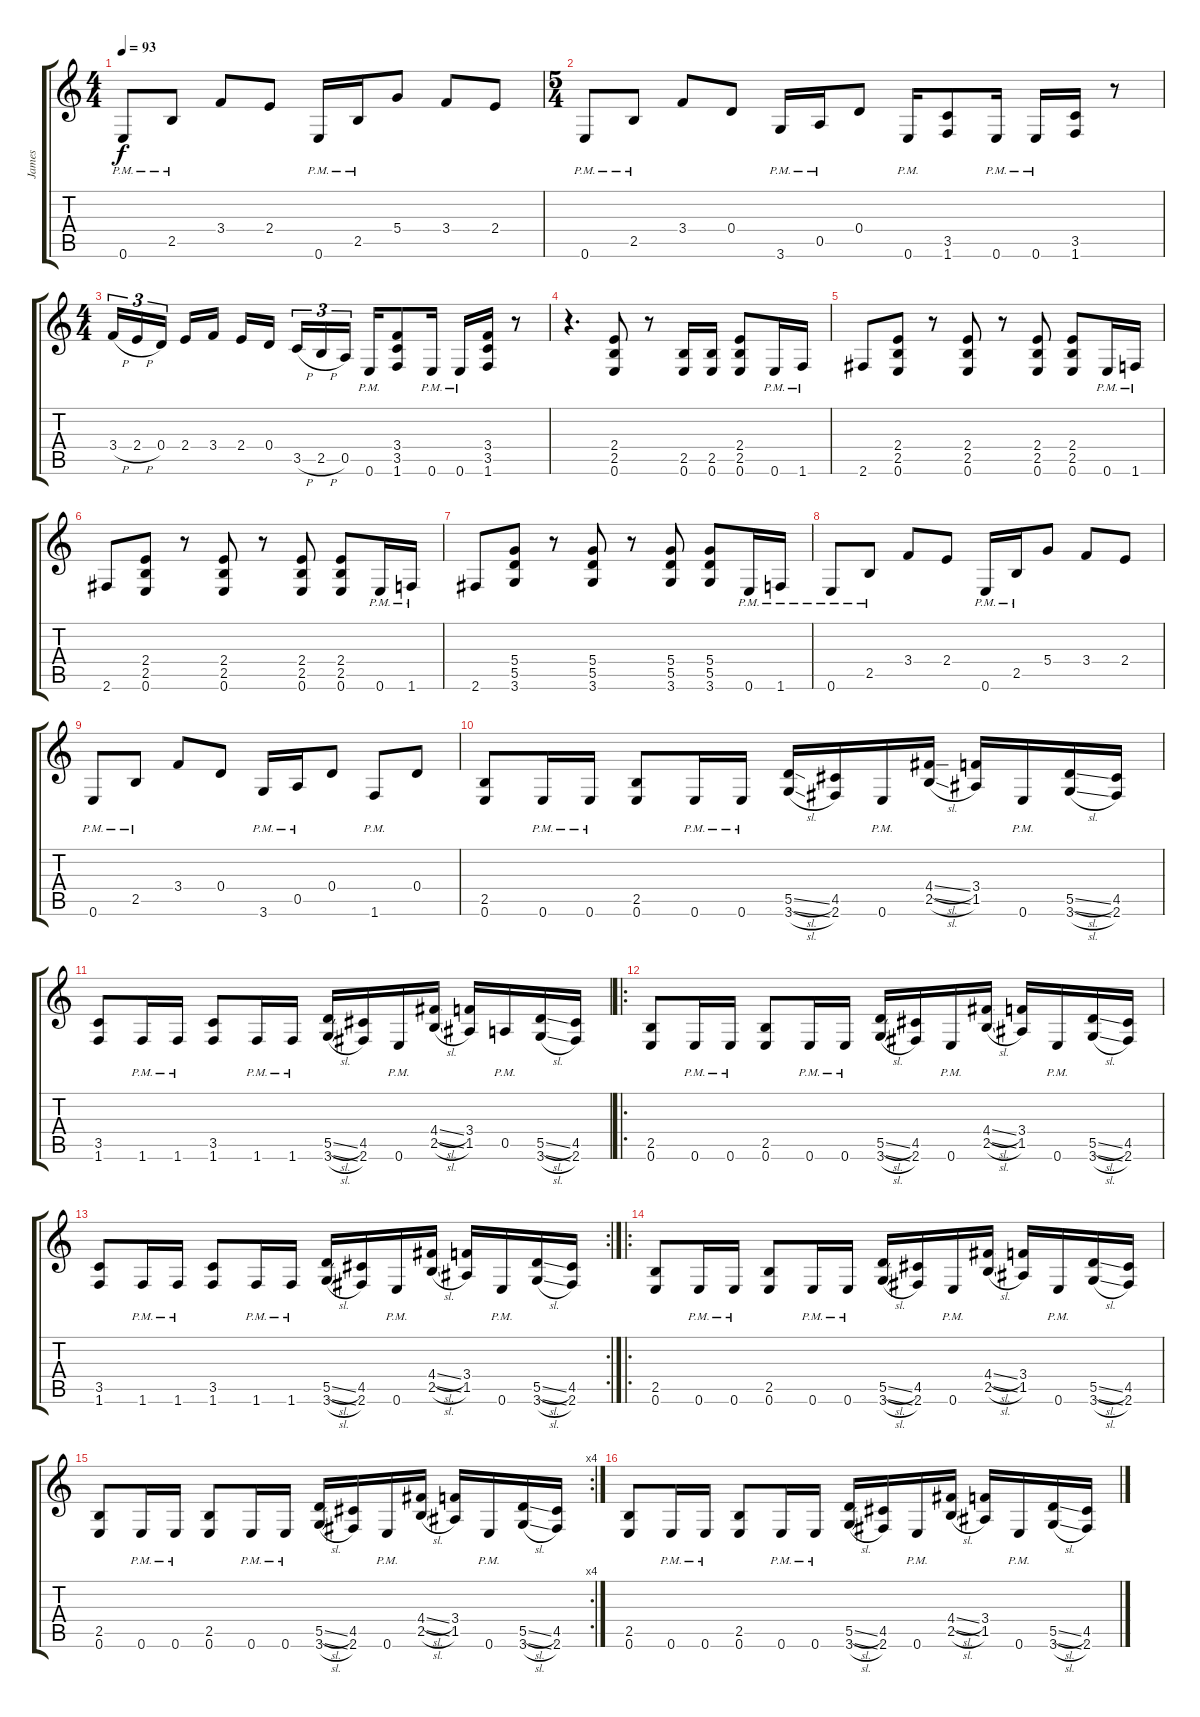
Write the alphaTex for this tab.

\track ("James" "James") {instrument overdrivenguitar}
\staff {score tabs}
\tuning (E4 B3 G3 D3 A2 E2) {hide}
\ts (4 4)
\tempo 93
\clef g2
\ks c
0.6{pm}.8{dy f} 2.5{pm}.8 3.4.8 2.4.8 0.6{pm}.16 2.5{pm}.16 5.4.8 3.4.8 2.4.8 |
\ts (5 4)
0.6{pm}.8 2.5{pm}.8 3.4.8 0.4.8 3.6{pm}.16 0.5{pm}.16 0.4.8 0.6{pm}.16 (3.5 1.6).8 0.6{pm}.16 0.6{pm}.16 (3.5 1.6).16 r.8 |
\ts (4 4)
3.4{h}.16{tu (3 2)} 2.4{h}.16{tu (3 2)} 0.4.16{tu (3 2) beam splitsecondary} 2.4.16 3.4.16 2.4.16 0.4.16{beam splitsecondary} 3.5{h}.16{tu (3 2)} 2.5{h}.16{tu (3 2)} 0.5.16{tu (3 2)} 0.6{pm}.16 (3.4 3.5 1.6).8 0.6{pm}.16 0.6{pm}.16 (3.4 3.5 1.6).16 r.8 |
r.4{d} (2.4 2.5 0.6).8 r.8 (2.5 0.6).16 (2.5 0.6).16 (2.4 2.5 0.6).8 0.6{pm}.16 1.6{pm}.16 |
2.6.8 (2.4 2.5 0.6).8 r.8 (2.4 2.5 0.6).8 r.8 (2.4 2.5 0.6).8 (2.4 2.5 0.6).8 0.6{pm}.16 1.6{pm}.16 |
2.6.8 (2.4 2.5 0.6).8 r.8 (2.4 2.5 0.6).8 r.8 (2.4 2.5 0.6).8 (2.4 2.5 0.6).8 0.6{pm}.16 1.6{pm}.16 |
2.6.8 (5.4 5.5 3.6).8 r.8 (5.4 5.5 3.6).8 r.8 (5.4 5.5 3.6).8 (5.4 5.5 3.6).8 0.6{pm}.16 1.6{pm}.16 |
0.6{pm}.8 2.5{pm}.8 3.4.8 2.4.8 0.6{pm}.16 2.5{pm}.16 5.4.8 3.4.8 2.4.8 |
0.6{pm}.8 2.5{pm}.8 3.4.8 0.4.8 3.6{pm}.16 0.5{pm}.16 0.4.8 1.6{pm}.8 0.4.8 |
(2.5 0.6).8 0.6{pm}.16 0.6{pm}.16 (2.5 0.6).8 0.6{pm}.16 0.6{pm}.16 (5.5{sl} 3.6{sl}).16 (4.5 2.6).16 0.6{pm}.16 (4.4{sl} 2.5{sl}).16 (3.4 1.5).16 0.6{pm}.16 (5.5{sl} 3.6{sl}).16 (4.5 2.6).16 |
(3.5 1.6).8 1.6{pm}.16 1.6{pm}.16 (3.5 1.6).8 1.6{pm}.16 1.6{pm}.16 (5.5{sl} 3.6{sl}).16 (4.5 2.6).16 0.6{pm}.16 (4.4{sl} 2.5{sl}).16 (3.4 1.5).16 0.5{pm}.16 (5.5{sl} 3.6{sl}).16 (4.5 2.6).16 |
\ro
(2.5 0.6).8 0.6{pm}.16 0.6{pm}.16 (2.5 0.6).8 0.6{pm}.16 0.6{pm}.16 (5.5{sl} 3.6{sl}).16 (4.5 2.6).16 0.6{pm}.16 (4.4{sl} 2.5{sl}).16 (3.4 1.5).16 0.6{pm}.16 (5.5{sl} 3.6{sl}).16 (4.5 2.6).16 |
\rc 2
(3.5 1.6).8 1.6{pm}.16 1.6{pm}.16 (3.5 1.6).8 1.6{pm}.16 1.6{pm}.16 (5.5{sl} 3.6{sl}).16 (4.5 2.6).16 0.6{pm}.16 (4.4{sl} 2.5{sl}).16 (3.4 1.5).16 0.6{pm}.16 (5.5{sl} 3.6{sl}).16 (4.5 2.6).16 |
\ro
(2.5 0.6).8 0.6{pm}.16 0.6{pm}.16 (2.5 0.6).8 0.6{pm}.16 0.6{pm}.16 (5.5{sl} 3.6{sl}).16 (4.5 2.6).16 0.6{pm}.16 (4.4{sl} 2.5{sl}).16 (3.4 1.5).16 0.6{pm}.16 (5.5{sl} 3.6{sl}).16 (4.5 2.6).16 |
\rc 4
(2.5 0.6).8 0.6{pm}.16 0.6{pm}.16 (2.5 0.6).8 0.6{pm}.16 0.6{pm}.16 (5.5{sl} 3.6{sl}).16 (4.5 2.6).16 0.6{pm}.16 (4.4{sl} 2.5{sl}).16 (3.4 1.5).16 0.6{pm}.16 (5.5{sl} 3.6{sl}).16 (4.5 2.6).16 |
(2.5 0.6).8 0.6{pm}.16 0.6{pm}.16 (2.5 0.6).8 0.6{pm}.16 0.6{pm}.16 (5.5{sl} 3.6{sl}).16 (4.5 2.6).16 0.6{pm}.16 (4.4{sl} 2.5{sl}).16 (3.4 1.5).16 0.6{pm}.16 (5.5{sl} 3.6{sl}).16 (4.5 2.6).16
